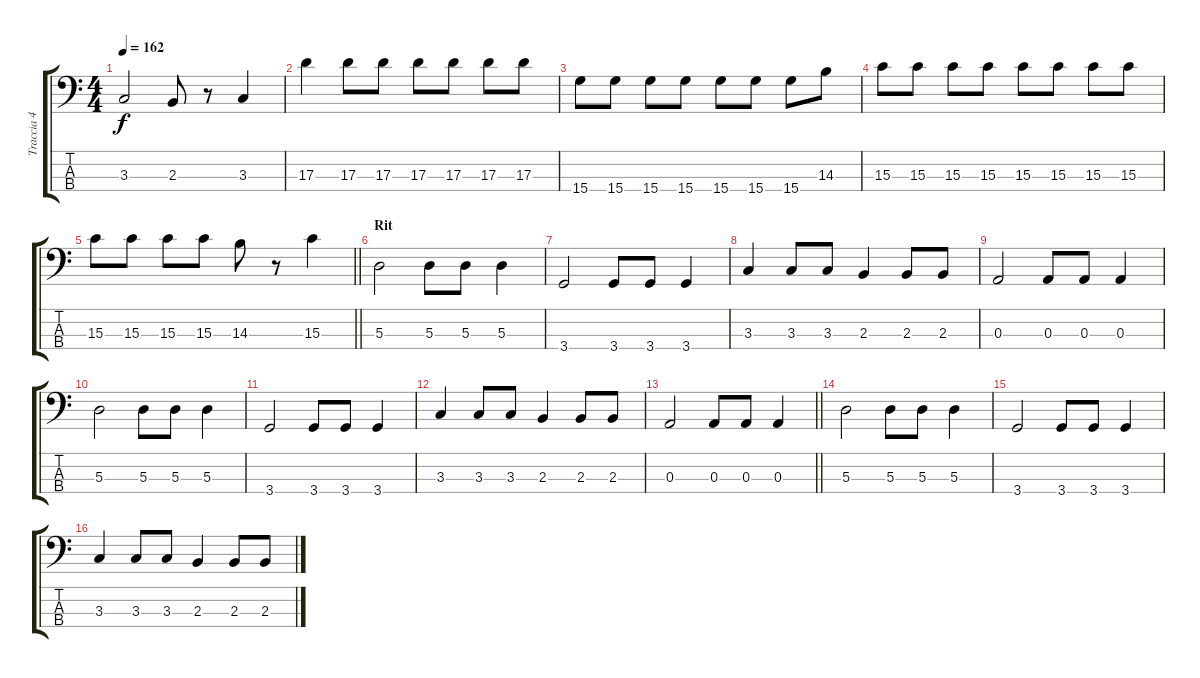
\track ("Traccia 4" "Traccia 4") {instrument electricbassfinger}
\staff {score tabs}
\tuning (G2 D2 A1 E1) {hide}
\ts (4 4)
\tempo 162
\clef f4
\ks c
3.3{t}.2{dy f} 2.3.8 r.8 3.3.4 |
17.3.4 17.3.8 17.3.8 17.3.8 17.3.8 17.3.8 17.3.8 |
15.4.8 15.4.8 15.4.8 15.4.8 15.4.8 15.4.8 15.4.8 14.3.8 |
15.3.8 15.3.8 15.3.8 15.3.8 15.3.8 15.3.8 15.3.8 15.3.8 |
\barLineRight lightlight
15.3.8 15.3.8 15.3.8 15.3.8 14.3.8 r.8 15.3.4 |
\section ("" "Rit")
5.3.2 5.3.8 5.3.8 5.3.4 |
3.4.2 3.4.8 3.4.8 3.4.4 |
3.3.4 3.3.8 3.3.8 2.3.4 2.3.8 2.3.8 |
0.3.2 0.3.8 0.3.8 0.3.4 |
5.3.2 5.3.8 5.3.8 5.3.4 |
3.4.2 3.4.8 3.4.8 3.4.4 |
3.3.4 3.3.8 3.3.8 2.3.4 2.3.8 2.3.8 |
\barLineRight lightlight
0.3.2 0.3.8 0.3.8 0.3.4 |
5.3.2 5.3.8 5.3.8 5.3.4 |
3.4.2 3.4.8 3.4.8 3.4.4 |
3.3.4 3.3.8 3.3.8 2.3.4 2.3.8 2.3.8
